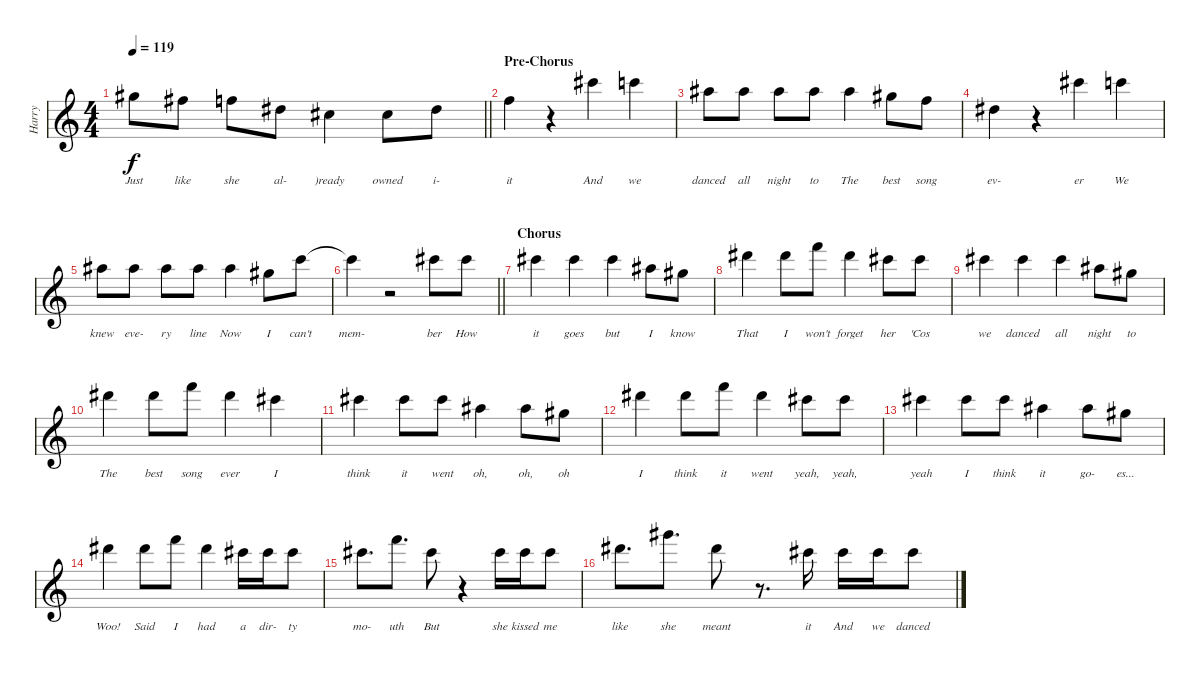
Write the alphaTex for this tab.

\track ("Harry" "Harry") {instrument acousticguitarsteel}
\staff {score}
\tuning (E4 B3 G3 D3 A2 E2 B1) {hide}
\ts (4 4)
\tempo 119
\clef g2
\barLineRight lightlight
\ks c
4.1.8{lyrics (0 "Just") lyrics (1 "") lyrics (2 "") lyrics (3 "") lyrics (4 "") dy f} 2.1.8{lyrics (0 "like") lyrics (1 "") lyrics (2 "") lyrics (3 "") lyrics (4 "")} 1.1.8{lyrics (0 "she") lyrics (1 "") lyrics (2 "") lyrics (3 "") lyrics (4 "")} 4.2.8{lyrics (0 "al-") lyrics (1 "") lyrics (2 "") lyrics (3 "") lyrics (4 "")} 2.2.4{lyrics (0 ")ready") lyrics (1 "") lyrics (2 "") lyrics (3 "") lyrics (4 "")} 2.2.8{lyrics (0 "owned") lyrics (1 "") lyrics (2 "") lyrics (3 "") lyrics (4 "")} 4.2.8{lyrics (0 "i-") lyrics (1 "") lyrics (2 "") lyrics (3 "") lyrics (4 "")} |
\section ("" "Pre-Chorus")
1.1.4{lyrics (0 "it") lyrics (1 "") lyrics (2 "") lyrics (3 "") lyrics (4 "")} r.4 9.1.4{lyrics (0 "And") lyrics (1 "") lyrics (2 "") lyrics (3 "") lyrics (4 "")} 8.1.4{lyrics (0 "we") lyrics (1 "") lyrics (2 "") lyrics (3 "") lyrics (4 "")} |
6.1.8{lyrics (0 "danced") lyrics (1 "") lyrics (2 "") lyrics (3 "") lyrics (4 "")} 6.1.8{lyrics (0 "all") lyrics (1 "") lyrics (2 "") lyrics (3 "") lyrics (4 "")} 6.1.8{lyrics (0 "night") lyrics (1 "") lyrics (2 "") lyrics (3 "") lyrics (4 "")} 6.1.8{lyrics (0 "to") lyrics (1 "") lyrics (2 "") lyrics (3 "") lyrics (4 "")} 6.1.4{lyrics (0 "The") lyrics (1 "") lyrics (2 "") lyrics (3 "") lyrics (4 "")} 4.1.8{lyrics (0 "best") lyrics (1 "") lyrics (2 "") lyrics (3 "") lyrics (4 "")} 1.1.8{lyrics (0 "song") lyrics (1 "") lyrics (2 "") lyrics (3 "") lyrics (4 "")} |
4.2.4{lyrics (0 "ev-") lyrics (1 "") lyrics (2 "") lyrics (3 "") lyrics (4 "")} r.4 9.1.4{lyrics (0 "er") lyrics (1 "") lyrics (2 "") lyrics (3 "") lyrics (4 "")} 8.1.4{lyrics (0 "We") lyrics (1 "") lyrics (2 "") lyrics (3 "") lyrics (4 "")} |
6.1.8{lyrics (0 "knew") lyrics (1 "") lyrics (2 "") lyrics (3 "") lyrics (4 "")} 6.1.8{lyrics (0 "eve-") lyrics (1 "") lyrics (2 "") lyrics (3 "") lyrics (4 "")} 6.1.8{lyrics (0 "ry") lyrics (1 "") lyrics (2 "") lyrics (3 "") lyrics (4 "")} 6.1.8{lyrics (0 "line") lyrics (1 "") lyrics (2 "") lyrics (3 "") lyrics (4 "")} 6.1.4{lyrics (0 "Now") lyrics (1 "") lyrics (2 "") lyrics (3 "") lyrics (4 "")} 4.1.8{lyrics (0 "I") lyrics (1 "") lyrics (2 "") lyrics (3 "") lyrics (4 "")} 8.1.8{lyrics (0 "can't") lyrics (1 "") lyrics (2 "") lyrics (3 "") lyrics (4 "")} |
\barLineRight lightlight
8.1{t}.4{lyrics (0 "mem-") lyrics (1 "") lyrics (2 "") lyrics (3 "") lyrics (4 "")} r.2 9.1.8{lyrics (0 "ber") lyrics (1 "") lyrics (2 "") lyrics (3 "") lyrics (4 "")} 9.1.8{lyrics (0 "How") lyrics (1 "") lyrics (2 "") lyrics (3 "") lyrics (4 "")} |
\section ("" "Chorus")
9.1.4{lyrics (0 "it") lyrics (1 "") lyrics (2 "") lyrics (3 "") lyrics (4 "")} 9.1.4{lyrics (0 "goes") lyrics (1 "") lyrics (2 "") lyrics (3 "") lyrics (4 "")} 9.1.4{lyrics (0 "but") lyrics (1 "") lyrics (2 "") lyrics (3 "") lyrics (4 "")} 6.1.8{lyrics (0 "I") lyrics (1 "") lyrics (2 "") lyrics (3 "") lyrics (4 "")} 4.1.8{lyrics (0 "know") lyrics (1 "") lyrics (2 "") lyrics (3 "") lyrics (4 "")} |
11.1.4{lyrics (0 "That") lyrics (1 "") lyrics (2 "") lyrics (3 "") lyrics (4 "")} 11.1.8{lyrics (0 "I") lyrics (1 "") lyrics (2 "") lyrics (3 "") lyrics (4 "")} 13.1.8{lyrics (0 "won't") lyrics (1 "") lyrics (2 "") lyrics (3 "") lyrics (4 "")} 11.1.4{lyrics (0 "forget") lyrics (1 "") lyrics (2 "") lyrics (3 "") lyrics (4 "")} 9.1.8{lyrics (0 "her") lyrics (1 "") lyrics (2 "") lyrics (3 "") lyrics (4 "")} 9.1.8{lyrics (0 "'Cos") lyrics (1 "") lyrics (2 "") lyrics (3 "") lyrics (4 "")} |
9.1.4{lyrics (0 "we") lyrics (1 "") lyrics (2 "") lyrics (3 "") lyrics (4 "")} 9.1.4{lyrics (0 "danced") lyrics (1 "") lyrics (2 "") lyrics (3 "") lyrics (4 "")} 9.1.4{lyrics (0 "all") lyrics (1 "") lyrics (2 "") lyrics (3 "") lyrics (4 "")} 6.1.8{lyrics (0 "night") lyrics (1 "") lyrics (2 "") lyrics (3 "") lyrics (4 "")} 4.1.8{lyrics (0 "to") lyrics (1 "") lyrics (2 "") lyrics (3 "") lyrics (4 "")} |
11.1.4{lyrics (0 "The") lyrics (1 "") lyrics (2 "") lyrics (3 "") lyrics (4 "")} 11.1.8{lyrics (0 "best") lyrics (1 "") lyrics (2 "") lyrics (3 "") lyrics (4 "")} 13.1.8{lyrics (0 "song") lyrics (1 "") lyrics (2 "") lyrics (3 "") lyrics (4 "")} 11.1.4{lyrics (0 "ever") lyrics (1 "") lyrics (2 "") lyrics (3 "") lyrics (4 "")} 9.1.4{lyrics (0 "I") lyrics (1 "") lyrics (2 "") lyrics (3 "") lyrics (4 "")} |
9.1.4{lyrics (0 "think") lyrics (1 "") lyrics (2 "") lyrics (3 "") lyrics (4 "")} 9.1.8{lyrics (0 "it") lyrics (1 "") lyrics (2 "") lyrics (3 "") lyrics (4 "")} 9.1.8{lyrics (0 "went") lyrics (1 "") lyrics (2 "") lyrics (3 "") lyrics (4 "")} 6.1.4{lyrics (0 "oh,") lyrics (1 "") lyrics (2 "") lyrics (3 "") lyrics (4 "")} 6.1.8{lyrics (0 "oh,") lyrics (1 "") lyrics (2 "") lyrics (3 "") lyrics (4 "")} 4.1.8{lyrics (0 "oh") lyrics (1 "") lyrics (2 "") lyrics (3 "") lyrics (4 "")} |
11.1.4{lyrics (0 "I") lyrics (1 "") lyrics (2 "") lyrics (3 "") lyrics (4 "")} 11.1.8{lyrics (0 "think") lyrics (1 "") lyrics (2 "") lyrics (3 "") lyrics (4 "")} 13.1.8{lyrics (0 "it") lyrics (1 "") lyrics (2 "") lyrics (3 "") lyrics (4 "")} 11.1.4{lyrics (0 "went") lyrics (1 "") lyrics (2 "") lyrics (3 "") lyrics (4 "")} 9.1.8{lyrics (0 "yeah,") lyrics (1 "") lyrics (2 "") lyrics (3 "") lyrics (4 "")} 9.1.8{lyrics (0 "yeah,") lyrics (1 "") lyrics (2 "") lyrics (3 "") lyrics (4 "")} |
9.1.4{lyrics (0 "yeah") lyrics (1 "") lyrics (2 "") lyrics (3 "") lyrics (4 "")} 9.1.8{lyrics (0 "I") lyrics (1 "") lyrics (2 "") lyrics (3 "") lyrics (4 "")} 9.1.8{lyrics (0 "think") lyrics (1 "") lyrics (2 "") lyrics (3 "") lyrics (4 "")} 6.1.4{lyrics (0 "it") lyrics (1 "") lyrics (2 "") lyrics (3 "") lyrics (4 "")} 6.1.8{lyrics (0 "go-") lyrics (1 "") lyrics (2 "") lyrics (3 "") lyrics (4 "")} 4.1.8{lyrics (0 "es...") lyrics (1 "") lyrics (2 "") lyrics (3 "") lyrics (4 "")} |
11.1.4{lyrics (0 "Woo!") lyrics (1 "") lyrics (2 "") lyrics (3 "") lyrics (4 "")} 11.1.8{lyrics (0 "Said") lyrics (1 "") lyrics (2 "") lyrics (3 "") lyrics (4 "")} 13.1.8{lyrics (0 "I") lyrics (1 "") lyrics (2 "") lyrics (3 "") lyrics (4 "")} 11.1.4{lyrics (0 "had") lyrics (1 "") lyrics (2 "") lyrics (3 "") lyrics (4 "")} 9.1.16{lyrics (0 "a") lyrics (1 "") lyrics (2 "") lyrics (3 "") lyrics (4 "")} 9.1.16{lyrics (0 "dir-") lyrics (1 "") lyrics (2 "") lyrics (3 "") lyrics (4 "")} 9.1.8{lyrics (0 "ty") lyrics (1 "") lyrics (2 "") lyrics (3 "") lyrics (4 "")} |
9.1.8{d lyrics (0 "mo-") lyrics (1 "") lyrics (2 "") lyrics (3 "") lyrics (4 "")} 13.1.8{d lyrics (0 "uth") lyrics (1 "") lyrics (2 "") lyrics (3 "") lyrics (4 "")} 9.1.8{lyrics (0 "But") lyrics (1 "") lyrics (2 "") lyrics (3 "") lyrics (4 "")} r.4 9.1.16{lyrics (0 "she") lyrics (1 "") lyrics (2 "") lyrics (3 "") lyrics (4 "")} 9.1.16{lyrics (0 "kissed") lyrics (1 "") lyrics (2 "") lyrics (3 "") lyrics (4 "")} 9.1.8{lyrics (0 "me") lyrics (1 "") lyrics (2 "") lyrics (3 "") lyrics (4 "")} |
11.1.8{d lyrics (0 "like") lyrics (1 "") lyrics (2 "") lyrics (3 "") lyrics (4 "")} 16.1.8{d lyrics (0 "she") lyrics (1 "") lyrics (2 "") lyrics (3 "") lyrics (4 "")} 11.1.8{lyrics (0 "meant") lyrics (1 "") lyrics (2 "") lyrics (3 "") lyrics (4 "")} r.8{d} 9.1.16{lyrics (0 "it") lyrics (1 "") lyrics (2 "") lyrics (3 "") lyrics (4 "")} 9.1.16{lyrics (0 "And") lyrics (1 "") lyrics (2 "") lyrics (3 "") lyrics (4 "")} 9.1.16{lyrics (0 "we") lyrics (1 "") lyrics (2 "") lyrics (3 "") lyrics (4 "")} 9.1.8{lyrics (0 "danced") lyrics (1 "") lyrics (2 "") lyrics (3 "") lyrics (4 "")}
